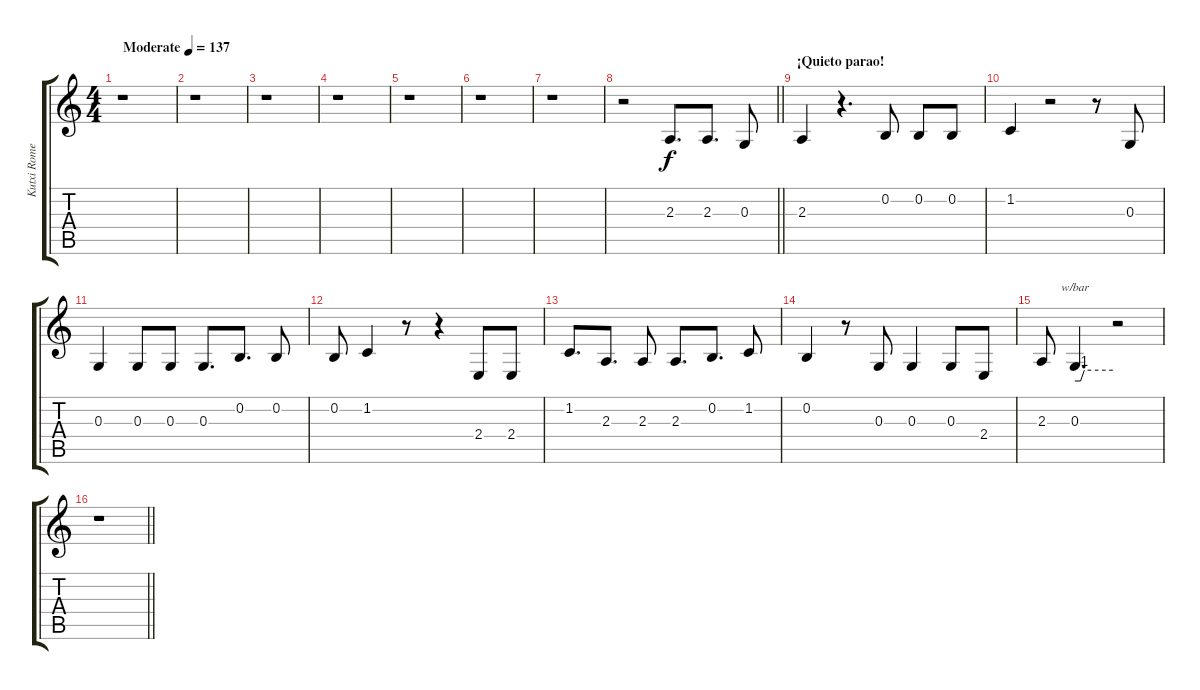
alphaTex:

\track ("Kutxi Romero - Voz" "Kutxi Rome") {instrument oboe}
\staff {score tabs}
\tuning (E4 B3 G3 D3 A2 E2) {hide}
\ts (4 4)
\tempo (137 "Moderate")
\clef g2
\ks c
r.1{dy f instrument oboe} |
r.1 |
r.1 |
r.1 |
r.1 |
r.1 |
r.1 |
\barLineRight lightlight
r.2 2.3.8{d} 2.3.8{d} 0.3.8 |
\section ("" "¡Quieto parao!")
2.3.4 r.4{d} 0.2.8 0.2.8 0.2.8 |
1.2.4 r.2 r.8 0.3.8 |
0.3.4 0.3.8 0.3.8 0.3.8{d} 0.2.8{d} 0.2.8 |
0.2.8 1.2.4 r.8 r.4 2.4.8 2.4.8 |
1.2.8{d} 2.3.8{d} 2.3.8 2.3.8{d} 0.2.8{d} 1.2.8 |
0.2.4 r.8 0.3.8 0.3.4 0.3.8 2.4.8 |
2.3.8 0.3.4{d tbe (custom default 0 0 9 0 15 4 60 4)} r.2 |
\barLineRight lightlight
r.1
